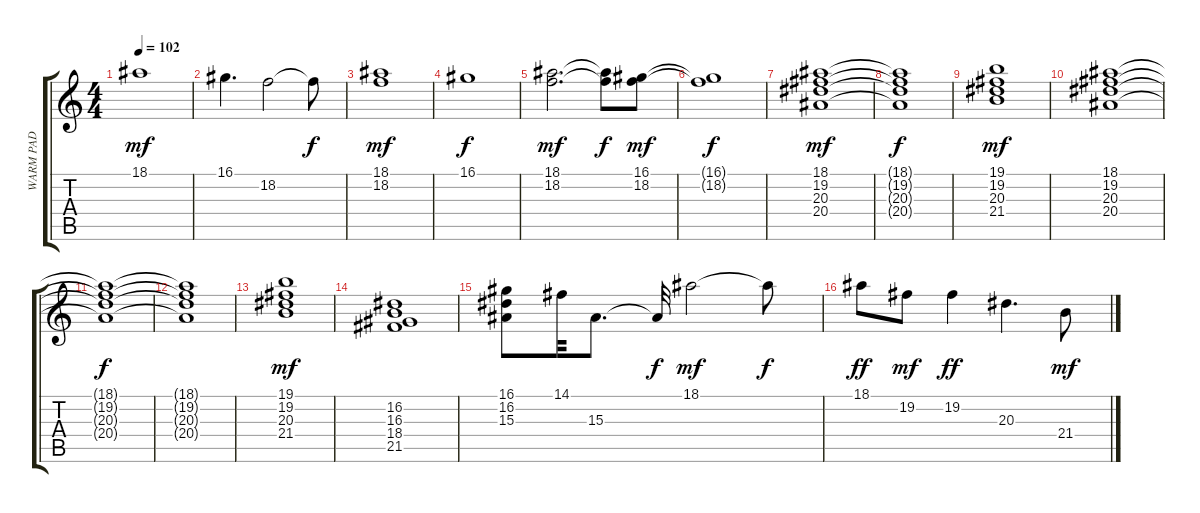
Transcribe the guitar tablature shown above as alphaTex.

\track ("WARM PAD" "WARM PAD") {instrument pad2warm}
\staff {score tabs}
\tuning (E4 B3 G3 D3 A2 E2) {hide}
\ts (4 4)
\tempo 102
\clef g2
\ks c
18.1.1{dy mf} |
16.1.4{d} 18.2.2 18.2{t}.8{dy f} |
(18.1 18.2).1{dy mf} |
16.1.1{dy f} |
(18.1 18.2).2{d dy mf} (18.1{t} 18.2{t}).8{dy f} (16.1 18.2).8{dy mf} |
(16.1{t} 18.2{t}).1{dy f} |
(18.1 19.2 20.3 20.4).1{dy mf} |
(18.1{t} 19.2{t} 20.3{t} 20.4{t}).1{dy f} |
(19.1 19.2 20.3 21.4).1{dy mf} |
(18.1 19.2 20.3 20.4).1 |
(18.1{t} 19.2{t} 20.3{t} 20.4{t}).1{dy f} |
(18.1{t} 19.2{t} 20.3{t} 20.4{t}).1 |
(19.1 19.2 20.3 21.4).1{dy mf} |
(16.2 16.3 18.4 21.5).1 |
(16.1 16.2 15.3).8 14.1.32 15.3.8{d} 15.3{t}.32{dy f} 18.1.2{dy mf} 18.1{t}.8{dy f} |
18.1.8{dy ff} 19.2.8{dy mf} 19.2.4{dy ff} 20.3.4{d} 21.4.8{dy mf}
